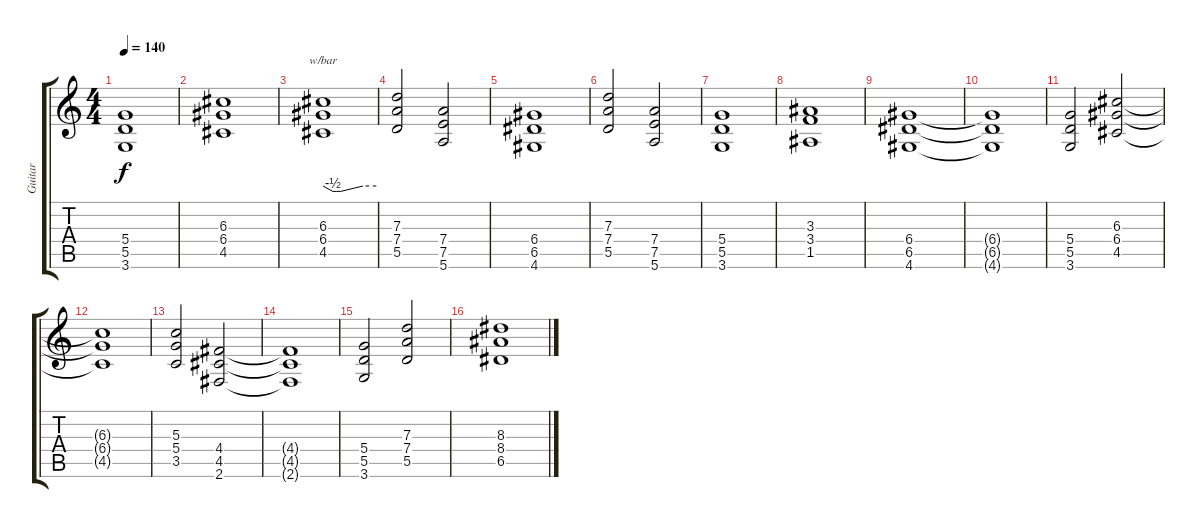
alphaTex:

\track ("Guitar" "Guitar") {instrument distortionguitar}
\staff {score tabs}
\tuning (E4 B3 G3 D3 A2 E2) {hide}
\ts (4 4)
\tempo 140
\clef g2
\ks c
(5.4 5.5 3.6).1{dy f} |
(6.3 6.4 4.5).1 |
(6.3 6.4 4.5).1{tbe (custom default 0 0 11 -2 15 -2 20 -2 45 0 60 0)} |
(7.3 7.4 5.5).2 (7.4 7.5 5.6).2 |
(6.4 6.5 4.6).1 |
(7.3 7.4 5.5).2 (7.4 7.5 5.6).2 |
(5.4 5.5 3.6).1 |
(3.3 3.4 1.5).1 |
(6.4 6.5 4.6).1 |
(6.4{t} 6.5{t} 4.6{t}).1 |
(5.4 5.5 3.6).2 (6.3 6.4 4.5).2 |
(6.3{t} 6.4{t} 4.5{t}).1 |
(5.3 5.4 3.5).2 (4.4 4.5 2.6).2 |
(4.4{t} 4.5{t} 2.6{t}).1 |
(5.4 5.5 3.6).2 (7.3 7.4 5.5).2 |
(8.3 8.4 6.5).1
